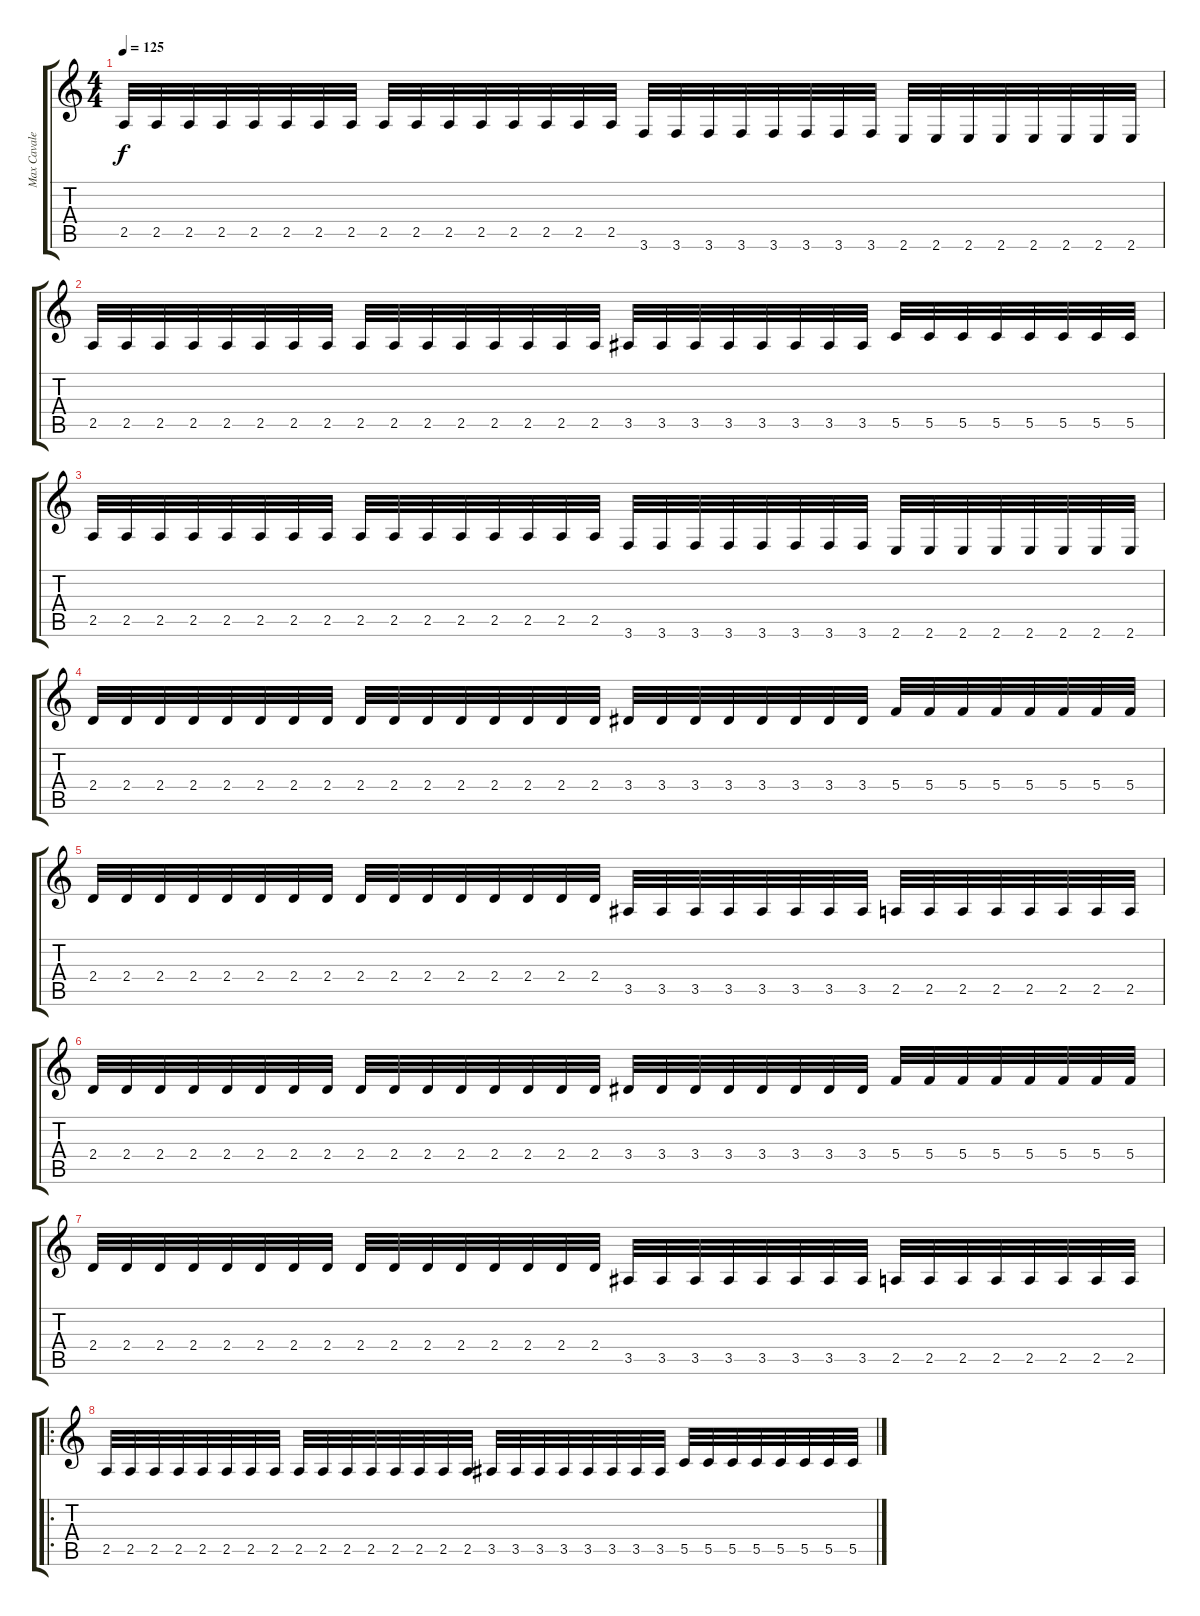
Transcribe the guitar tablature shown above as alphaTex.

\track ("Max Cavalera" "Max Cavale") {instrument distortionguitar}
\staff {score tabs}
\tuning (D4 A3 F3 C3 G2 D2) {hide}
\ts (4 4)
\tempo 125
\clef g2
\ks c
2.5.32{dy f} 2.5.32 2.5.32 2.5.32 2.5.32 2.5.32 2.5.32 2.5.32 2.5.32 2.5.32 2.5.32 2.5.32 2.5.32 2.5.32 2.5.32 2.5.32 3.6.32 3.6.32 3.6.32 3.6.32 3.6.32 3.6.32 3.6.32 3.6.32 2.6.32 2.6.32 2.6.32 2.6.32 2.6.32 2.6.32 2.6.32 2.6.32 |
2.5.32 2.5.32 2.5.32 2.5.32 2.5.32 2.5.32 2.5.32 2.5.32 2.5.32 2.5.32 2.5.32 2.5.32 2.5.32 2.5.32 2.5.32 2.5.32 3.5.32 3.5.32 3.5.32 3.5.32 3.5.32 3.5.32 3.5.32 3.5.32 5.5.32 5.5.32 5.5.32 5.5.32 5.5.32 5.5.32 5.5.32 5.5.32 |
2.5.32 2.5.32 2.5.32 2.5.32 2.5.32 2.5.32 2.5.32 2.5.32 2.5.32 2.5.32 2.5.32 2.5.32 2.5.32 2.5.32 2.5.32 2.5.32 3.6.32 3.6.32 3.6.32 3.6.32 3.6.32 3.6.32 3.6.32 3.6.32 2.6.32 2.6.32 2.6.32 2.6.32 2.6.32 2.6.32 2.6.32 2.6.32 |
2.4.32 2.4.32 2.4.32 2.4.32 2.4.32 2.4.32 2.4.32 2.4.32 2.4.32 2.4.32 2.4.32 2.4.32 2.4.32 2.4.32 2.4.32 2.4.32 3.4.32 3.4.32 3.4.32 3.4.32 3.4.32 3.4.32 3.4.32 3.4.32 5.4.32 5.4.32 5.4.32 5.4.32 5.4.32 5.4.32 5.4.32 5.4.32 |
2.4.32 2.4.32 2.4.32 2.4.32 2.4.32 2.4.32 2.4.32 2.4.32 2.4.32 2.4.32 2.4.32 2.4.32 2.4.32 2.4.32 2.4.32 2.4.32 3.5.32 3.5.32 3.5.32 3.5.32 3.5.32 3.5.32 3.5.32 3.5.32 2.5.32 2.5.32 2.5.32 2.5.32 2.5.32 2.5.32 2.5.32 2.5.32 |
2.4.32 2.4.32 2.4.32 2.4.32 2.4.32 2.4.32 2.4.32 2.4.32 2.4.32 2.4.32 2.4.32 2.4.32 2.4.32 2.4.32 2.4.32 2.4.32 3.4.32 3.4.32 3.4.32 3.4.32 3.4.32 3.4.32 3.4.32 3.4.32 5.4.32 5.4.32 5.4.32 5.4.32 5.4.32 5.4.32 5.4.32 5.4.32 |
2.4.32 2.4.32 2.4.32 2.4.32 2.4.32 2.4.32 2.4.32 2.4.32 2.4.32 2.4.32 2.4.32 2.4.32 2.4.32 2.4.32 2.4.32 2.4.32 3.5.32 3.5.32 3.5.32 3.5.32 3.5.32 3.5.32 3.5.32 3.5.32 2.5.32 2.5.32 2.5.32 2.5.32 2.5.32 2.5.32 2.5.32 2.5.32 |
\ro
2.5.32 2.5.32 2.5.32 2.5.32 2.5.32 2.5.32 2.5.32 2.5.32 2.5.32 2.5.32 2.5.32 2.5.32 2.5.32 2.5.32 2.5.32 2.5.32 3.5.32 3.5.32 3.5.32 3.5.32 3.5.32 3.5.32 3.5.32 3.5.32 5.5.32 5.5.32 5.5.32 5.5.32 5.5.32 5.5.32 5.5.32 5.5.32
